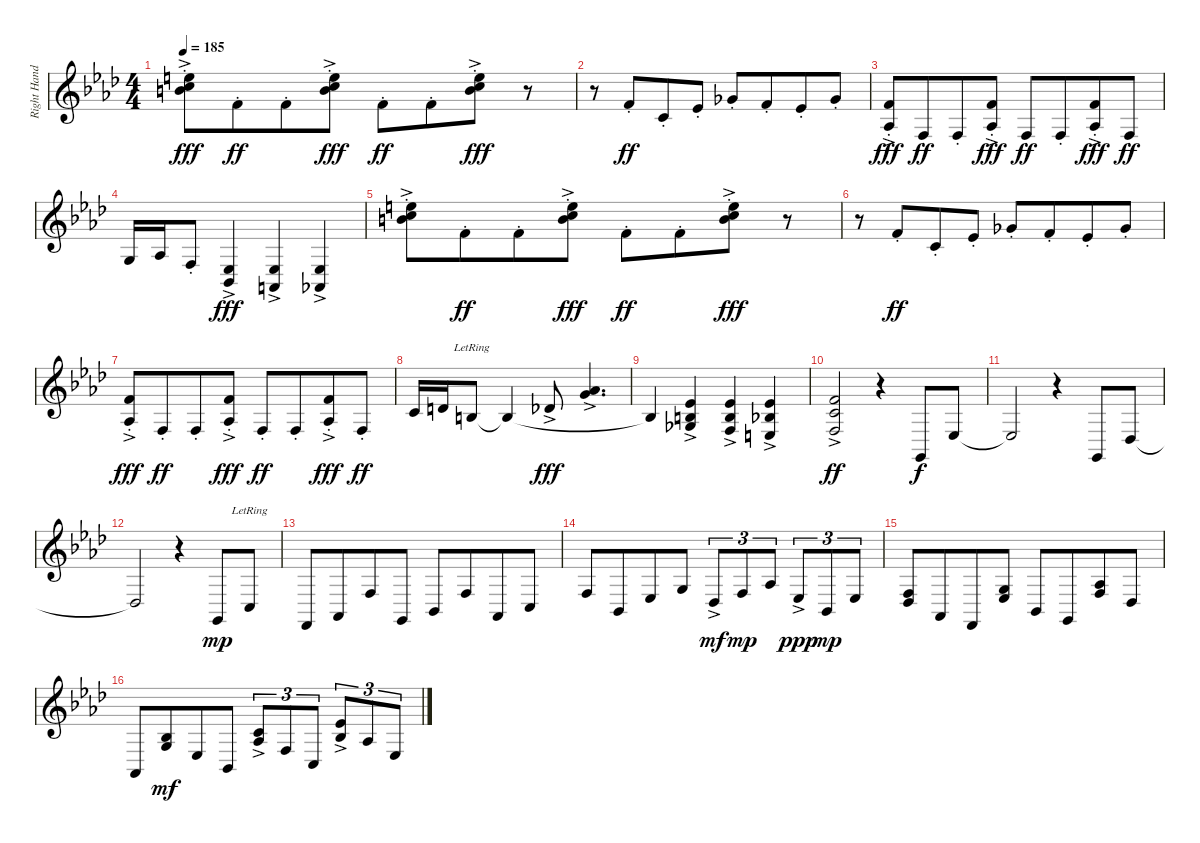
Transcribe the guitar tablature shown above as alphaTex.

\track ("Right Hand" "Right Hand") {instrument acousticgrandpiano}
\staff {score}
\tuning (E4 B3 G3 D3 A2 E2 B1) {hide}
\ts (4 4)
\tempo 185
\clef g2
\ks ab
(12.1{ac st} 13.2{ac st} 16.3{ac st}).8{dy fff instrument acousticgrandpiano beam merge} 1.1{st}.8{dy ff beam merge} 1.1{st}.8{beam merge} (12.1{ac st} 13.2{ac st} 16.3{ac st}).8{dy fff beam split} 1.1{st}.8{dy ff beam merge} 1.1{st}.8{beam merge} (12.1{ac st} 13.2{ac st} 16.3{ac st}).8{dy fff} r.8 |
r.8 1.1{st}.8{dy ff beam merge} 1.2{st}.8 4.2{st}.8 2.1{st}.8 1.1{st}.8{beam merge} 4.2{st}.8 2.1{st}.8 |
(1.1{ac st} 1.3{ac st}).8{dy fff} 3.4{st}.8{dy ff beam merge} 3.4{st}.8 (1.1{ac st} 1.3{ac st}).8{dy fff} 3.4{st}.8{dy ff} 3.4{st}.8{beam merge} (1.1{ac st} 1.3{ac st}).8{dy fff} 3.4{st}.8{dy ff} |
0.3.16 1.3.16 3.4{st}.8 (1.4{ac} 1.5{ac}).4{dy fff} (1.4{ac} 0.5{ac}).4 (1.4{ac} 4.6{ac}).4 |
(12.1{ac st} 13.2{ac st} 16.3{ac st}).8{beam merge} 1.1{st}.8{dy ff beam merge} 1.1{st}.8{beam merge} (12.1{ac st} 13.2{ac st} 16.3{ac st}).8{dy fff beam split} 1.1{st}.8{dy ff beam merge} 1.1{st}.8{beam merge} (12.1{ac st} 13.2{ac st} 16.3{ac st}).8{dy fff} r.8 |
r.8 1.1{st}.8{dy ff beam merge} 1.2{st}.8 4.2{st}.8 2.1{st}.8 1.1{st}.8{beam merge} 4.2{st}.8 2.1{st}.8 |
(1.1{ac st} 1.3{ac st}).8{dy fff} 3.4{st}.8{dy ff beam merge} 3.4{st}.8 (1.1{ac st} 1.3{ac st}).8{dy fff} 3.4{st}.8{dy ff} 3.4{st}.8{beam merge} (1.1{ac st} 1.3{ac st}).8{dy fff} 3.4{st}.8{dy ff} |
1.2.16 3.2.16 0.2{lr}.8 0.2{t}.4 16.5{ac}.8{dy fff} (13.3{ac} 17.4{ac}).4{d} |
0.2{t}.4 (4.2{ac} 4.3{ac} 4.4{ac}).4 (4.2{ac} 4.3{ac} 3.4{ac}).4 (4.2{ac} 3.3{ac} 2.4{ac}).4 |
(1.1 1.2 3.4{ac}).2{dy ff} r.4 3.6.8{dy f} 1.4.8 |
1.4{t}.2 r.4 3.6.8 4.5.8 |
4.5{t}.2 r.4 3.6.8{dy mp} 3.5{lr}.8 |
1.6.8 4.6.8{beam merge} 3.4.8 3.6.8 6.6.8 3.4.8{beam merge} 4.6.8 3.5.8 |
3.4.8 1.5.8{beam merge} 1.4.8 0.3.8 4.5{ac}.8{tu (3 2) dy mf} 3.4.8{tu (3 2) dy mp} 1.3.8{tu (3 2)} 1.4{ac}.8{tu (3 2) dy ppp} 1.5.8{tu (3 2) dy mp} 1.4.8{tu (3 2)} |
(3.4 4.5).8 4.6.8{beam merge} 1.6.8 (0.3 1.4).8 1.5.8 3.6.8{beam merge} (1.3 3.4).8 4.5.8 |
4.6.8 (0.3 8.4).8{dy mf beam merge} 1.4.8 1.5.8 (1.2{ac} 1.3{ac}).8{tu (3 2)} 3.4.8{tu (3 2)} 3.5.8{tu (3 2)} (4.2{ac} 3.3{ac}).8{tu (3 2)} 1.3.8{tu (3 2)} 1.4.8{tu (3 2)}
